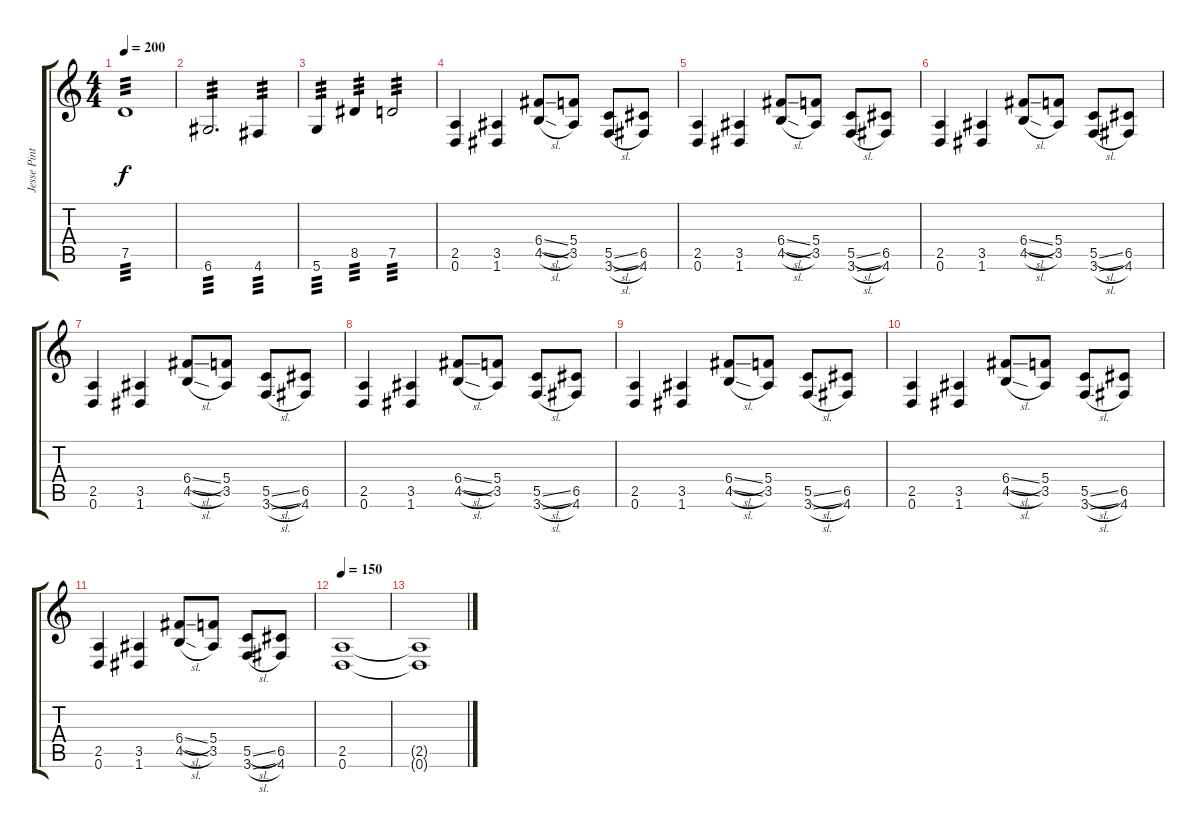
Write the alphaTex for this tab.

\track ("Jesse Pintado" "Jesse Pint") {instrument distortionguitar}
\staff {score tabs}
\tuning (D4 A3 F3 C3 G2 D2) {hide}
\ts (4 4)
\tempo 200
\clef g2
\ks c
7.5.1{tp 3 dy f} |
6.6.2{d tp 3} 4.6.4{tp 3} |
5.6.4{tp 3} 8.5.4{tp 3} 7.5.2{tp 3} |
(2.5 0.6).4 (3.5 1.6).4 (6.4{sl} 4.5{sl}).8 (5.4 3.5).8 (5.5{sl} 3.6{sl}).8 (6.5 4.6).8 |
(2.5 0.6).4 (3.5 1.6).4 (6.4{sl} 4.5{sl}).8 (5.4 3.5).8 (5.5{sl} 3.6{sl}).8 (6.5 4.6).8 |
(2.5 0.6).4 (3.5 1.6).4 (6.4{sl} 4.5{sl}).8 (5.4 3.5).8 (5.5{sl} 3.6{sl}).8 (6.5 4.6).8 |
(2.5 0.6).4 (3.5 1.6).4 (6.4{sl} 4.5{sl}).8 (5.4 3.5).8 (5.5{sl} 3.6{sl}).8 (6.5 4.6).8 |
(2.5 0.6).4 (3.5 1.6).4 (6.4{sl} 4.5{sl}).8 (5.4 3.5).8 (5.5{sl} 3.6{sl}).8 (6.5 4.6).8 |
(2.5 0.6).4 (3.5 1.6).4 (6.4{sl} 4.5{sl}).8 (5.4 3.5).8 (5.5{sl} 3.6{sl}).8 (6.5 4.6).8 |
(2.5 0.6).4 (3.5 1.6).4 (6.4{sl} 4.5{sl}).8 (5.4 3.5).8 (5.5{sl} 3.6{sl}).8 (6.5 4.6).8 |
(2.5 0.6).4 (3.5 1.6).4 (6.4{sl} 4.5{sl}).8 (5.4 3.5).8 (5.5{sl} 3.6{sl}).8 (6.5 4.6).8 |
\tempo 150
(2.5 0.6).1 |
(2.5{t} 0.6{t}).1
